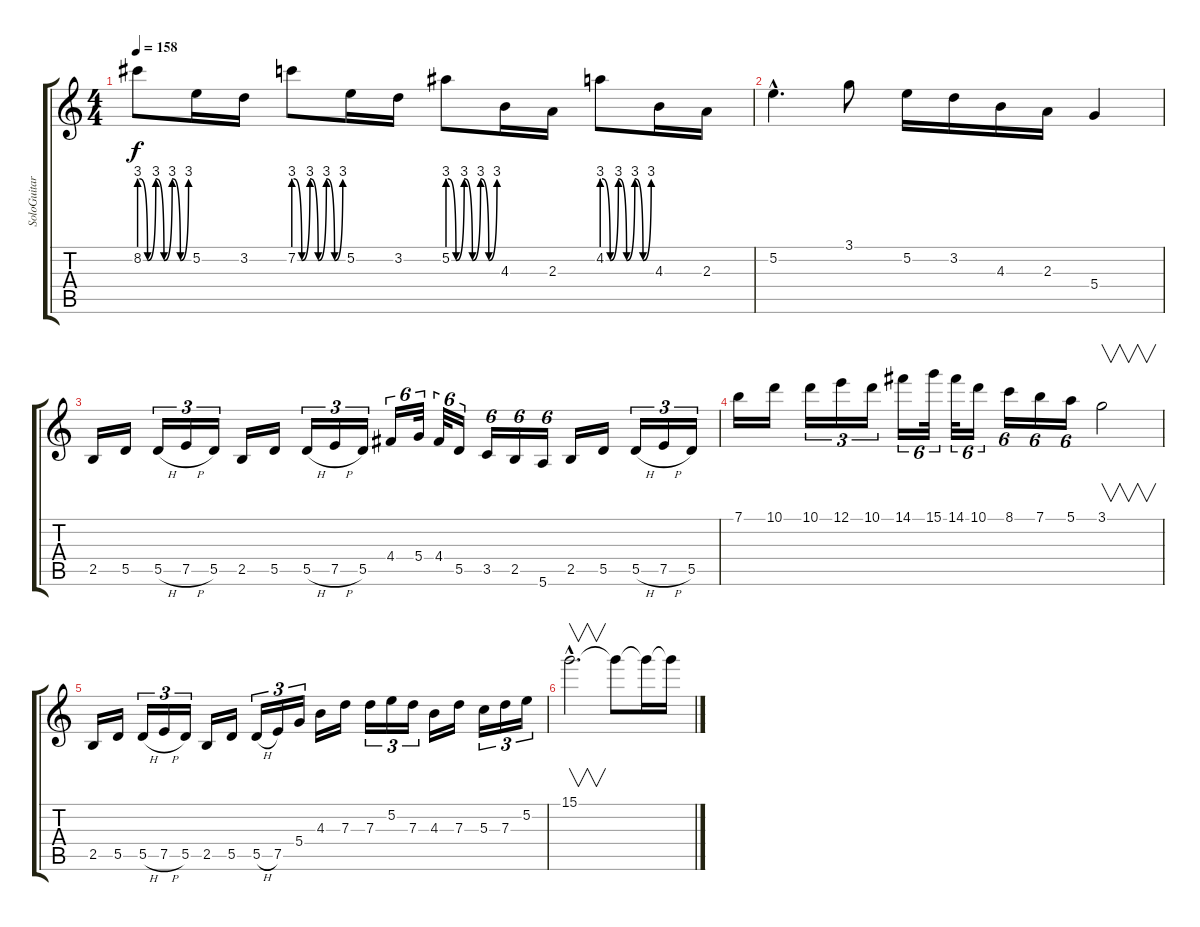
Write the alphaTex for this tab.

\track ("SoloGuitar" "SoloGuitar") {instrument overdrivenguitar}
\staff {score tabs}
\tuning (E4 B3 G3 D3 A2 E2) {hide}
\ts (4 4)
\tempo 158
\clef g2
\ks c
8.2{be (custom 0 12 10 0 20 12 30 0 40 12 50 0 60 12)}.8{dy f} 5.2.16 3.2.16 7.2{be (custom 0 12 10 0 20 12 30 0 40 12 50 0 60 12)}.8 5.2.16 3.2.16 5.2{be (custom 0 12 10 0 20 12 30 0 40 12 50 0 60 12)}.8 4.3.16 2.3.16 4.2{be (custom 0 12 10 0 20 12 30 0 40 12 50 0 60 12)}.8 4.3.16 2.3.16 |
5.2{hac}.4{d} 3.1.8 5.2.16 3.2.16 4.3.16 2.3.16 5.4.4 |
2.5.16 5.5.16 5.5{h}.16{tu (3 2)} 7.5{h}.16{tu (3 2)} 5.5.16{tu (3 2)} 2.5.16 5.5.16 5.5{h}.16{tu (3 2)} 7.5{h}.16{tu (3 2)} 5.5.16{tu (3 2)} 4.4.16{tu (6 4)} 5.4.32{tu (6 4)} 4.4.32{tu (6 4)} 5.5.16{tu (6 4)} 3.5.16{tu (6 4)} 2.5.16{tu (6 4)} 5.6.16{tu (6 4)} 2.5.16 5.5.16 5.5{h}.16{tu (3 2)} 7.5{h}.16{tu (3 2)} 5.5.16{tu (3 2)} |
7.1.16 10.1.16 10.1.16{tu (3 2)} 12.1.16{tu (3 2)} 10.1.16{tu (3 2)} 14.1.16{tu (6 4)} 15.1.32{tu (6 4)} 14.1.32{tu (6 4)} 10.1.16{tu (6 4)} 8.1.16{tu (6 4)} 7.1.16{tu (6 4)} 5.1.16{tu (6 4)} 3.1.2{v} |
2.5.16 5.5.16 5.5{h}.16{tu (3 2)} 7.5{h}.16{tu (3 2)} 5.5.16{tu (3 2)} 2.5.16 5.5.16 5.5{h}.16{tu (3 2)} 7.5.16{tu (3 2)} 5.4.16{tu (3 2)} 4.3.16 7.3.16 7.3.16{tu (3 2)} 5.2.16{tu (3 2)} 7.3.16{tu (3 2)} 4.3.16 7.3.16 5.3.16{tu (3 2)} 7.3.16{tu (3 2)} 5.2.16{tu (3 2)} |
15.1{hac}.2{v d} 15.1{t}.8 15.1{t}.16 15.1{t}.16
